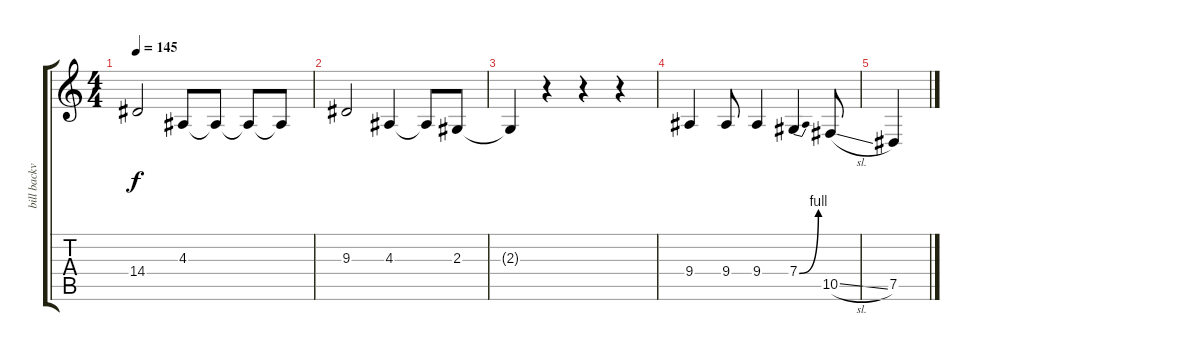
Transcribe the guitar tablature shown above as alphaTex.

\track ("bill backvocals" "bill backv") {instrument lead2sawtooth}
\staff {score tabs}
\tuning (Eb4 Bb3 Gb3 Db3 Ab2 Eb2) {hide}
\ts (4 4)
\tempo 145
\clef g2
\ks c
14.4{t}.2{dy f} 4.3.8 4.3{t}.8 4.3{t}.8 4.3{t}.8 |
9.3.2 4.3.4 4.3{t}.8 2.3.8 |
2.3{t}.4 r.4 r.4 r.4 |
9.4.4 9.4.8 9.4.4 7.4{be (bend 0 0 60 4)}.4 10.5{sl}.8 |
7.5.4
